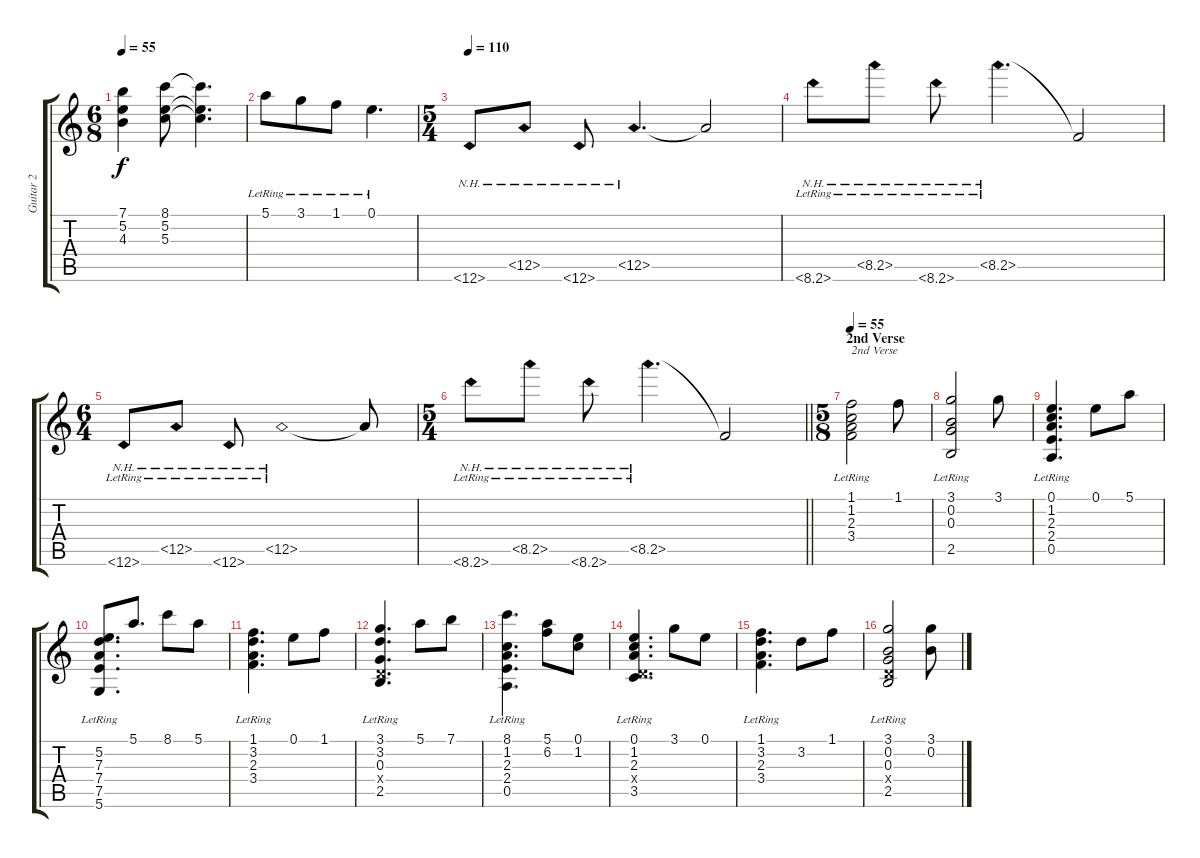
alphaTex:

\track ("Guitar 2" "Guitar 2") {instrument acousticguitarsteel}
\staff {score tabs}
\tuning (E4 B3 G3 D3 A2 D2) {hide}
\ts (6 8)
\tempo 55
\clef g2
\ks c
(7.1{t} 5.2{t} 4.3{t}).4{dy f} (8.1 5.2 5.3).8 (8.1{t} 5.2{t} 5.3{t}).4{d} |
5.1{lr}.8 3.1{lr}.8 1.1{lr}.8 0.1{lr}.4{d} |
\ts (5 4)
\tempo 110
12.6{nh}.8 12.5{nh}.8 12.6{nh}.8 12.5{nh}.4{d} 12.5{t}.2 |
8.6{nh lr}.8 8.5{nh lr}.8 8.6{nh lr}.8 8.5{nh lr}.4{d} 8.5{t}.2 |
\ts (6 4)
12.6{nh lr}.8 12.5{nh lr}.8 12.6{nh lr}.8 12.5{nh lr}.1 12.5{t}.8 |
\ts (5 4)
\barLineRight lightlight
8.6{nh lr}.8 8.5{nh lr}.8 8.6{nh lr}.8 8.5{nh lr}.4{d} 8.5{t}.2 |
\ts (5 8)
\section ("" "2nd Verse")
\tempo 55
(1.1{lr} 1.2 2.3{lr} 3.4{lr}).2{txt "2nd Verse"} 1.1.8 |
(3.1{lr} 0.2{lr} 0.3{lr} 2.5{lr}).2 3.1.8 |
(0.1{lr} 1.2{lr} 2.3{lr} 2.4{lr} 0.5{lr}).4{d} 0.1.8 5.1.8 |
(5.2{lr} 7.3{lr} 7.4{lr} 7.5 5.6{lr}).8{d} 5.1.8{d} 8.1.8 5.1.8 |
(1.1{lr} 3.2{lr} 2.3{lr} 3.4{lr}).4{d} 0.1.8 1.1.8 |
(3.1 3.2{lr} 0.3{lr} 0.4{x} 2.5{lr}).4{d} 5.1.8 7.1.8 |
(8.1 1.2 2.3 2.4{lr} 0.5{lr}).4{d} (5.1 6.2).8 (0.1 1.2).8 |
(0.1 1.2{lr} 2.3{lr} 0.4{x} 3.5{lr}).4{d} 3.1.8 0.1.8 |
(1.1{lr} 3.2{lr} 2.3{lr} 3.4{lr}).4{d} 3.2.8 1.1.8 |
(3.1 0.2 0.3{lr} 0.4{x} 2.5{lr}).2 (3.1 0.2).8
